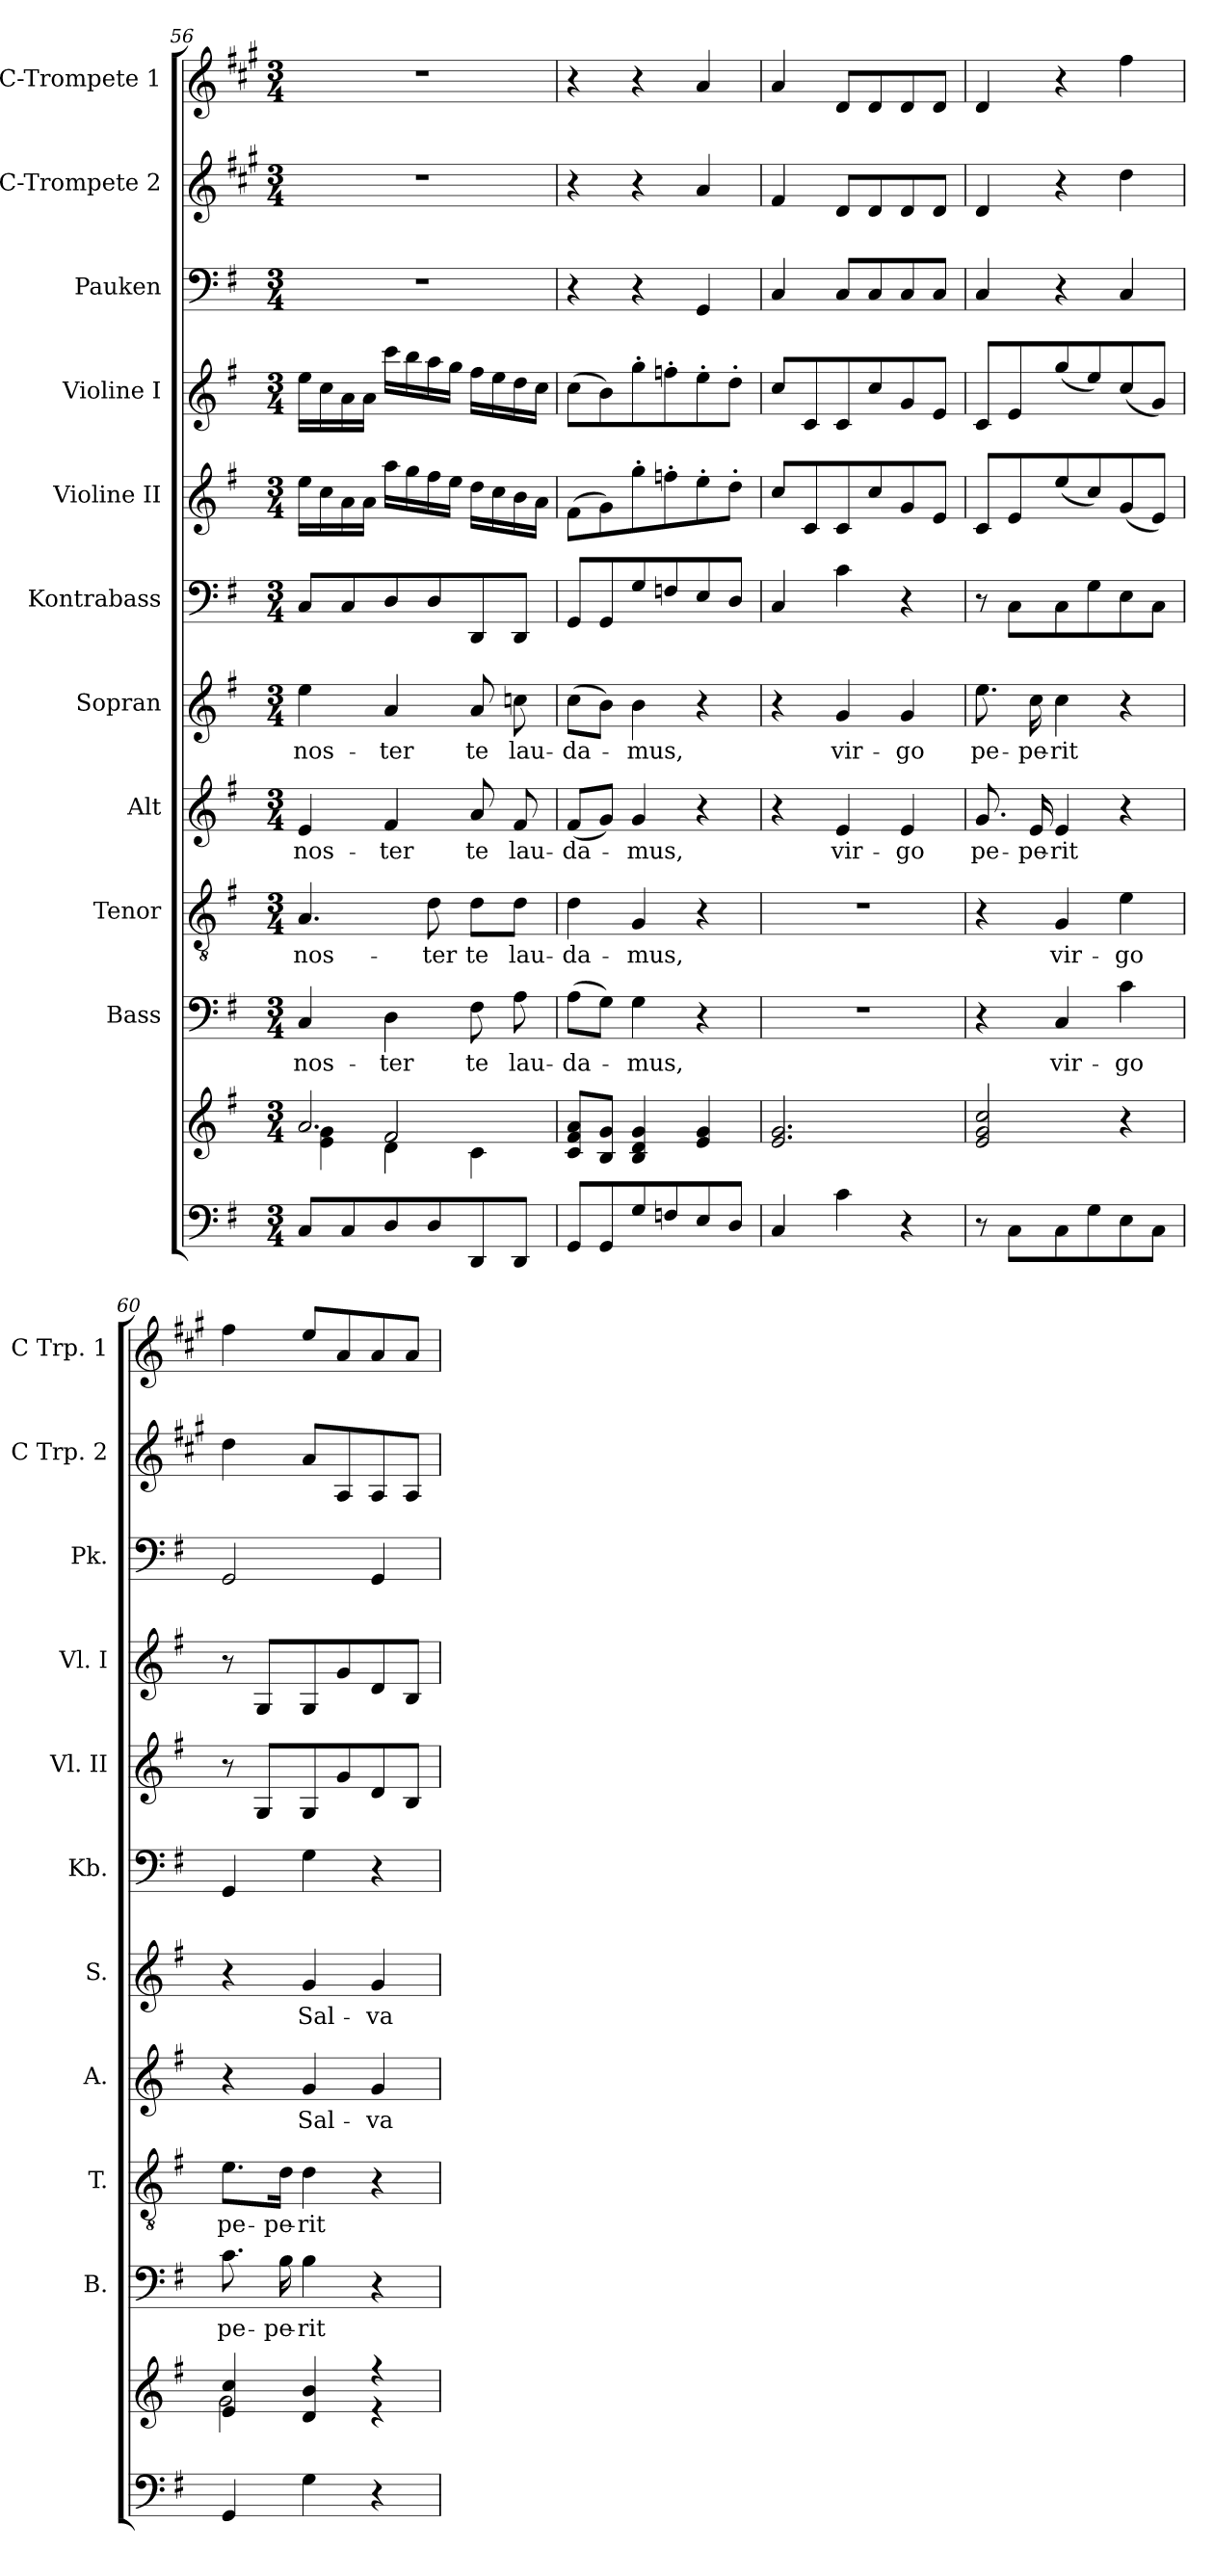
**kern	**kern	**kern	**text	**kern	**text	**kern	**text	**kern	**text	**kern	**kern	**kern	**kern	**kern	**kern
*part11	*part11	*part10	*part10	*part9	*part9	*part8	*part8	*part7	*part7	*part6	*part5	*part4	*part3	*part2	*part1
*staff12	*staff11	*staff10	*staff10	*staff9	*staff9	*staff8	*staff8	*staff7	*staff7	*staff6	*staff5	*staff4	*staff3	*staff2	*staff1
*	*	*I"Bass	*	*I"Tenor	*	*I"Alt	*	*I"Sopran	*	*I"Kontrabass	*I"Violine II	*I"Violine I	*I"Pauken	*I"C-Trompete 2	*I"C-Trompete 1
*	*	*I'B.	*	*I'T.	*	*I'A.	*	*I'S.	*	*I'Kb.	*I'Vl. II	*I'Vl. I	*I'Pk.	*I'C Trp. 2	*I'C Trp. 1
!!LO:PB:g=z
*clefF4	*clefG2	*clefF4	*	*clefGv2	*	*clefG2	*	*clefG2	*	*clefF4	*clefG2	*clefG2	*clefF4	*clefG2	*clefG2
*	*	*	*	*	*	*	*	*	*	*ITrd7c12	*	*	*	*ITrd1c2	*ITrd1c2
*k[f#]	*k[f#]	*k[f#]	*	*k[f#]	*	*k[f#]	*	*k[f#]	*	*k[f#]	*k[f#]	*k[f#]	*k[f#]	*k[f#]	*k[f#]
*G:	*G:	*G:	*	*G:	*	*G:	*	*G:	*	*G:	*G:	*G:	*G:	*G:	*G:
*M3/4	*M3/4	*M3/4	*	*M3/4	*	*M3/4	*	*M3/4	*	*M3/4	*M3/4	*M3/4	*M3/4	*M3/4	*M3/4
=56	=56	=56	=56	=56	=56	=56	=56	=56	=56	=56	=56	=56	=56	=56	=56
*	*^	*	*	*	*	*	*	*	*	*	*	*	*	*	*
*	*	*^	*	*	*	*	*	*	*	*	*	*	*	*	*	*
!	!	!	!	!	!LO:LY:b	!	!LO:LY:b	!	!LO:LY:b	!	!LO:LY:b	!	!	!	!	!	!
8C/L	2.a/	4e\ 4g\	4ryy	4C/	nos-	4.A/	nos-	4e/	nos-	4ee\	nos-	8CC/L	16ee\LL	16ee\LL	2.r	2.r	2.r
.	.	.	.	.	.	.	.	.	.	.	.	.	16cc\	16cc\	.	.	.
8C/	.	.	.	.	.	.	.	.	.	.	.	8CC/	16a\	16a\	.	.	.
.	.	.	.	.	.	.	.	.	.	.	.	.	16a\JJ	16a\JJ	.	.	.
!	!	!	!	!	!LO:LY:b	!	!	!	!LO:LY:b	!	!LO:LY:b	!	!	!	!	!	!
8D/	.	4d\	2f#/	4D\	-ter	.	.	4f#/	-ter	4a/	-ter	8DD/	16aa\LL	16ccc\LL	.	.	.
.	.	.	.	.	.	.	.	.	.	.	.	.	16gg\	16bb\	.	.	.
!	!	!	!	!	!	!	!LO:LY:b	!	!	!	!	!	!	!	!	!	!
8D/	.	.	.	.	.	8d\	-ter	.	.	.	.	8DD/	16ff#\	16aa\	.	.	.
.	.	.	.	.	.	.	.	.	.	.	.	.	16ee\JJ	16gg\JJ	.	.	.
!	!	!	!	!	!LO:LY:b	!	!LO:LY:b	!	!LO:LY:b	!	!LO:LY:b	!	!	!	!	!	!
8DD/	.	4c\	.	8F#\	te	8d\L	te	8a/	te	8a/	te	8DDD/	16dd\LL	16ff#\LL	.	.	.
.	.	.	.	.	.	.	.	.	.	.	.	.	16cc\	16ee\	.	.	.
!	!	!	!	!	!LO:LY:b	!	!LO:LY:b	!	!LO:LY:b	!	!LO:LY:b	!	!	!	!	!	!
8DD/J	.	.	.	8A\	lau-	8d\J	lau-	8f#/	lau-	8ccn\	lau-	8DDD/J	16b\	16dd\	.	.	.
.	.	.	.	.	.	.	.	.	.	.	.	.	16a\JJ	16cc\JJ	.	.	.
*	*v	*v	*v	*	*	*	*	*	*	*	*	*	*	*	*	*	*
=57	=57	=57	=57	=57	=57	=57	=57	=57	=57	=57	=57	=57	=57	=57	=57
!	!	!	!LO:LY:b	!	!LO:LY:b	!	!LO:LY:b	!	!LO:LY:b	!	!	!	!	!	!
8GG/L	8c/ 8f#/ 8a/L	(>8A\L	-da-	4d\	-da-	(<8f#/L	-da-	(>8cc\L	-da-	8GGG/L	(>8f#\L	(>8cc\L	4r	4r	4r
8GG/	8B/ 8g/J	8G\J)	.	.	.	8g/J)	.	8b\J)	.	8GGG/	8g\)	8b\)	.	.	.
!	!	!	!LO:LY:b	!	!LO:LY:b	!	!LO:LY:b	!	!LO:LY:b	!	!	!	!	!	!
8G/	4B/ 4d/ 4g/	4G\	-mus,	4G/	-mus,	4g/	-mus,	4b\	-mus,	8GG/	8gg'>\	8gg'>\	4r	4r	4r
8Fn/	.	.	.	.	.	.	.	.	.	8FFn/	8ffn'>\	8ffn'>\	.	.	.
8E/	4e/ 4g/	4r	.	4r	.	4r	.	4r	.	8EE/	8ee'>\	8ee'>\	4GG/	4g/	4g/
8D/J	.	.	.	.	.	.	.	.	.	8DD/J	8dd'>\J	8dd'>\J	.	.	.
=58	=58	=58	=58	=58	=58	=58	=58	=58	=58	=58	=58	=58	=58	=58	=58
4C/	2.e/ 2.g/	2.r	.	2.r	.	4r	.	4r	.	4CC/	8cc/L	8cc/L	4C/	4e/	4g/
.	.	.	.	.	.	.	.	.	.	.	8c/	8c/	.	.	.
!	!	!	!	!	!	!	!LO:LY:b	!	!LO:LY:b	!	!	!	!	!	!
4c\	.	.	.	.	.	4e/	vir-	4g/	vir-	4C\	8c/	8c/	8C/L	8c/L	8c/L
.	.	.	.	.	.	.	.	.	.	.	8cc/	8cc/	8C/	8c/	8c/
!	!	!	!	!	!	!	!LO:LY:b	!	!LO:LY:b	!	!	!	!	!	!
4r	.	.	.	.	.	4e/	-go	4g/	-go	4r	8g/	8g/	8C/	8c/	8c/
.	.	.	.	.	.	.	.	.	.	.	8e/J	8e/J	8C/J	8c/J	8c/J
=59	=59	=59	=59	=59	=59	=59	=59	=59	=59	=59	=59	=59	=59	=59	=59
!	!	!	!	!	!	!	!LO:LY:b	!	!LO:LY:b	!	!	!	!	!	!
8r	2e/ 2g/ 2cc/	4r	.	4r	.	8.g/	pe-	8.ee\	pe-	8r	8c/L	8c/L	4C/	4c/	4c/
8C\L	.	.	.	.	.	.	.	.	.	8CC\L	8e/	8e/	.	.	.
!	!	!	!	!	!	!	!LO:LY:b	!	!LO:LY:b	!	!	!	!	!	!
.	.	.	.	.	.	16e/	-pe-	16cc\	-pe-	.	.	.	.	.	.
!	!	!	!LO:LY:b	!	!LO:LY:b	!	!LO:LY:b	!	!LO:LY:b	!	!	!	!	!	!
8C\	.	4C/	vir-	4G/	vir-	4e/	-rit	4cc\	-rit	8CC\	(<8ee/	(<8gg/	4r	4r	4r
8G\	.	.	.	.	.	.	.	.	.	8GG\	8cc/)	8ee/)	.	.	.
!	!	!	!LO:LY:b	!	!LO:LY:b	!	!	!	!	!	!	!	!	!	!
8E\	4r	4c\	-go	4e\	-go	4r	.	4r	.	8EE\	(<8g/	(<8cc/	4C/	4cc\	4ee\
8C\J	.	.	.	.	.	.	.	.	.	8CC\J	8e/J)	8g/J)	.	.	.
=60	=60	=60	=60	=60	=60	=60	=60	=60	=60	=60	=60	=60	=60	=60	=60
*	*^	*	*	*	*	*	*	*	*	*	*	*	*	*	*
!	!	!	!	!LO:LY:b	!	!LO:LY:b	!	!	!	!	!	!	!	!	!	!
4GG/	4e/ 4cc/	2g\	8.c\	pe-	8.e\L	pe-	4r	.	4r	.	4GGG/	8r	8r	2GG/	4cc\	4ee\
.	.	.	.	.	.	.	.	.	.	.	.	8G/L	8G/L	.	.	.
!	!	!	!	!LO:LY:b	!	!LO:LY:b	!	!	!	!	!	!	!	!	!	!
.	.	.	16B\	-pe-	16d\Jk	-pe-	.	.	.	.	.	.	.	.	.	.
!	!	!	!	!LO:LY:b	!	!LO:LY:b	!	!LO:LY:b	!	!LO:LY:b	!	!	!	!	!	!
4G\	4d/ 4b/	.	4B\	-rit	4d\	-rit	4g/	Sal-	4g/	Sal-	4GG\	8G/	8G/	.	8g/L	8dd/L
.	.	.	.	.	.	.	.	.	.	.	.	8g/	8g/	.	8G/	8g/
!	!	!	!	!	!	!	!	!LO:LY:b	!	!LO:LY:b	!	!	!	!	!	!
4r	4r	4r	4r	.	4r	.	4g/	-va-	4g/	-va-	4r	8d/	8d/	4GG/	8G/	8g/
.	.	.	.	.	.	.	.	.	.	.	.	8B/J	8B/J	.	8G/J	8g/J
*	*v	*v	*	*	*	*	*	*	*	*	*	*	*	*	*	*
=	=	=	=	=	=	=	=	=	=	=	=	=	=	=	=
*-	*-	*-	*-	*-	*-	*-	*-	*-	*-	*-	*-	*-	*-	*-	*-
